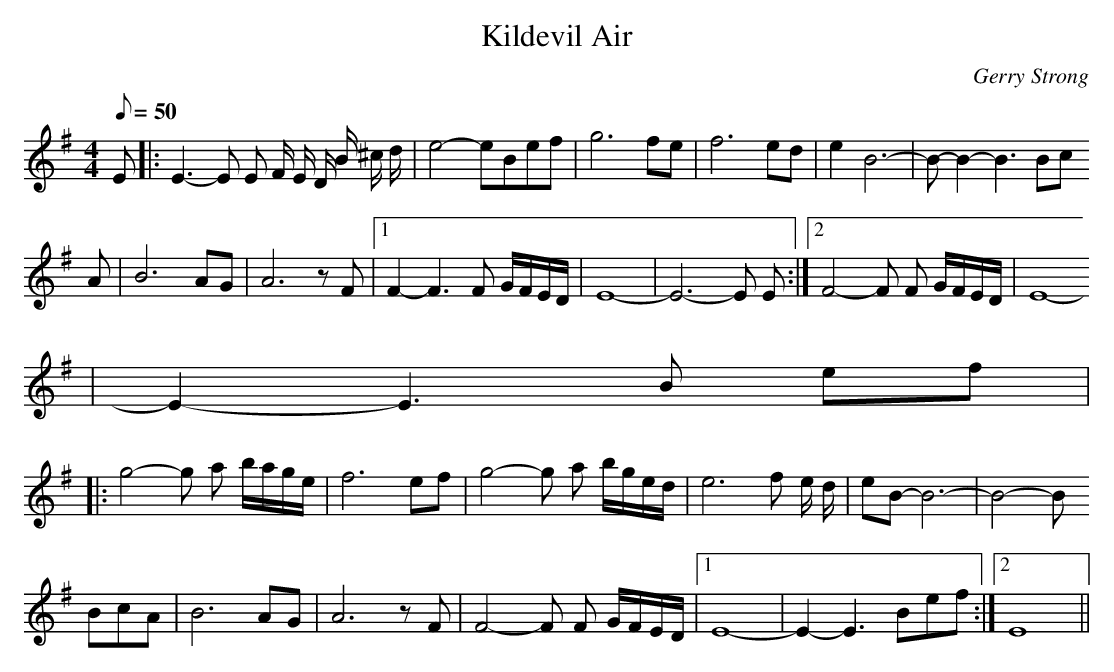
X:1
T:Kildevil Air
M:4/4
L:1/8
Q:50
C:Gerry Strong
K:G
E|:E3-E E F/2 E/2 D/2 B/2 ^c/2 d/2|e4-eBef|g6 fe|f6 ed|e2 B6-|B-B2-B3 Bc
A|B6 AG|A6 z F|1F2-F3 F G/2F/2E/2D/2|E8-|E6-E E:|2F4-F F G/2F/2E/2D/2|E8
-|E2-E3 B ef|
|:g4-g a b/2a/2g/2e/2|f6 ef|g4-g a b/2g/2e/2d/2|e6 f e/2 d/2|eB-B6-|B4-B
 BcA|B6 AG|A6 z F|F4-F F G/2F/2E/2D/2|1E8-|E2-E3 Bef:|2E8||
